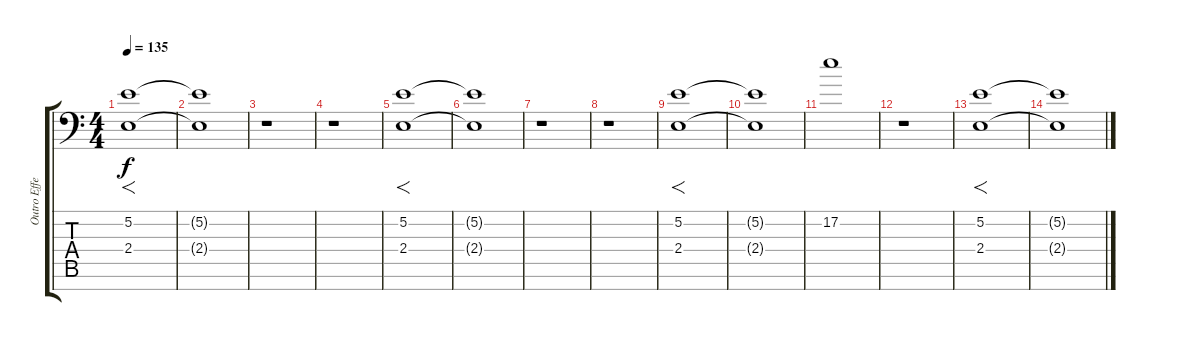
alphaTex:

\track ("Outro Effect II" "Outro Effe") {instrument pad2warm}
\staff {score tabs}
\tuning (E4 B3 G3 D3 A2 E2 C-1) {hide}
\ts (4 4)
\tempo 135
\clef f4
\ks c
(5.2 2.4).1{f dy f} |
(5.2{t} 2.4{t}).1 |
r.1 |
r.1 |
(5.2 2.4).1{f} |
(5.2{t} 2.4{t}).1 |
r.1 |
r.1 |
(5.2 2.4).1{f} |
(5.2{t} 2.4{t}).1 |
17.2.1 |
r.1 |
(5.2 2.4).1{f} |
(5.2{t} 2.4{t}).1
